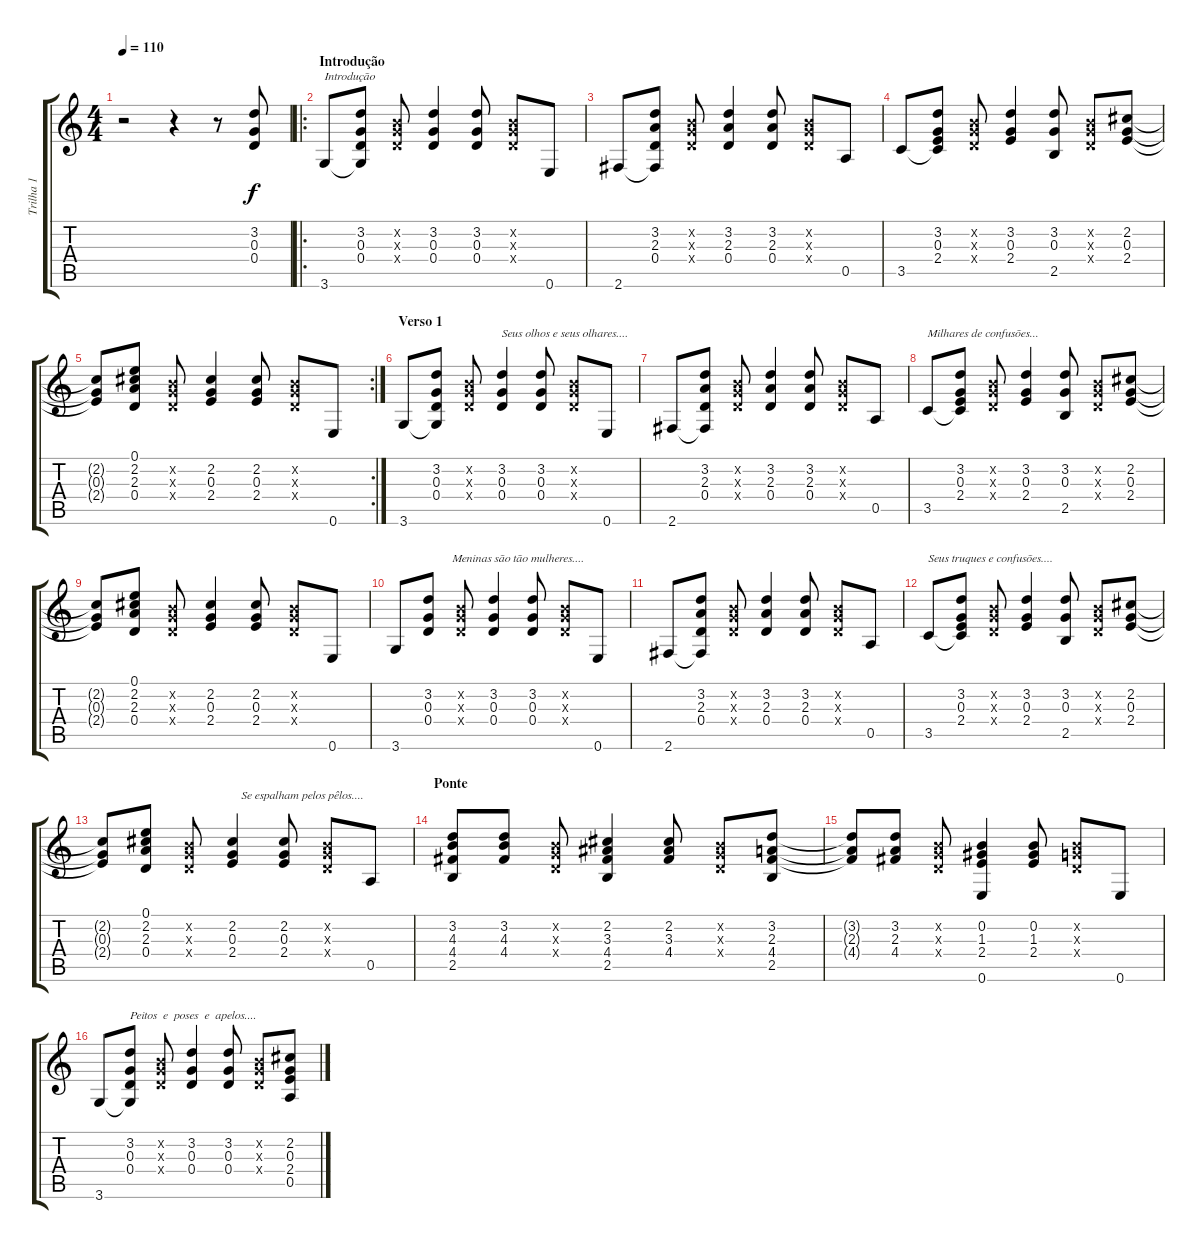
\track ("Trilha 1" "Trilha 1") {instrument acousticguitarnylon}
\staff {score tabs}
\tuning (E4 B3 G3 D3 A2 E2) {hide}
\ts (4 4)
\tempo 110
\clef g2
\ks c
r.2{dy f instrument acousticguitarnylon} r.4 r.8 (3.2 0.3 0.4).8 |
\ro
\section ("" "Introdução")
3.6.8{txt "Introdução"} (3.2 0.3 0.4 3.6{t}).8 (0.2{x} 0.3{x} 0.4{x}).8 (3.2 0.3 0.4).4 (3.2 0.3 0.4).8 (0.2{x} 0.3{x} 0.4{x}).8 0.6.8 |
2.6.8 (3.2 2.3 0.4 2.6{t}).8 (0.2{x} 0.3{x} 0.4{x}).8 (3.2 2.3 0.4).4 (3.2 2.3 0.4).8 (0.2{x} 0.3{x} 0.4{x}).8 0.5.8 |
3.5.8 (3.2 0.3 2.4 3.5{t}).8 (0.2{x} 0.3{x} 0.4{x}).8 (3.2 0.3 2.4).4 (3.2 0.3 2.5).8 (0.2{x} 0.3{x} 0.4{x}).8 (2.2 0.3 2.4).8 |
\rc 2
(2.2{t} 0.3{t} 2.4{t}).8 (0.1 2.2 2.3 0.4).8 (0.2{x} 0.3{x} 0.4{x}).8 (2.2 0.3 2.4).4 (2.2 0.3 2.4).8 (0.2{x} 0.3{x} 0.4{x}).8 0.6.8 |
\section ("" "Verso 1")
3.6.8 (3.2 0.3 0.4 3.6{t}).8 (0.2{x} 0.3{x} 0.4{x}).8 (3.2 0.3 0.4).4{txt "Seus olhos e seus olhares...."} (3.2 0.3 0.4).8 (0.2{x} 0.3{x} 0.4{x}).8 0.6.8 |
2.6.8 (3.2 2.3 0.4 2.6{t}).8 (0.2{x} 0.3{x} 0.4{x}).8 (3.2 2.3 0.4).4 (3.2 2.3 0.4).8 (0.2{x} 0.3{x} 0.4{x}).8 0.5.8 |
3.5.8{txt "Milhares de confusões..."} (3.2 0.3 2.4 3.5{t}).8 (0.2{x} 0.3{x} 0.4{x}).8 (3.2 0.3 2.4).4 (3.2 0.3 2.5).8 (0.2{x} 0.3{x} 0.4{x}).8 (2.2 0.3 2.4).8 |
(2.2{t} 0.3{t} 2.4{t}).8 (0.1 2.2 2.3 0.4).8 (0.2{x} 0.3{x} 0.4{x}).8 (2.2 0.3 2.4).4 (2.2 0.3 2.4).8 (0.2{x} 0.3{x} 0.4{x}).8 0.6.8 |
3.6.8 (3.2 0.3 0.4).8{txt "        Meninas são tão mulheres...."} (0.2{x} 0.3{x} 0.4{x}).8 (3.2 0.3 0.4).4 (3.2 0.3 0.4).8 (0.2{x} 0.3{x} 0.4{x}).8 0.6.8 |
2.6.8 (3.2 2.3 0.4 2.6{t}).8 (0.2{x} 0.3{x} 0.4{x}).8 (3.2 2.3 0.4).4 (3.2 2.3 0.4).8 (0.2{x} 0.3{x} 0.4{x}).8 0.5.8 |
3.5.8{txt "Seus truques e confusões...."} (3.2 0.3 2.4 3.5{t}).8 (0.2{x} 0.3{x} 0.4{x}).8 (3.2 0.3 2.4).4 (3.2 0.3 2.5).8 (0.2{x} 0.3{x} 0.4{x}).8 (2.2 0.3 2.4).8 |
(2.2{t} 0.3{t} 2.4{t}).8 (0.1 2.2 2.3 0.4).8 (0.2{x} 0.3{x} 0.4{x}).8 (2.2 0.3 2.4).4{txt "   Se espalham pelos pêlos...."} (2.2 0.3 2.4).8 (0.2{x} 0.3{x} 0.4{x}).8 0.5.8 |
\section ("" "Ponte")
(3.2 4.3 4.4 2.5).8 (3.2 4.3 4.4).8 (0.2{x} 0.3{x} 0.4{x}).8 (2.2 3.3 4.4 2.5).4 (2.2 3.3 4.4).8 (0.2{x} 0.3{x} 0.4{x}).8 (3.2 2.3 4.4 2.5).8 |
(3.2{t} 2.3{t} 4.4{t}).8 (3.2 2.3 4.4).8 (0.2{x} 0.3{x} 0.4{x}).8 (0.2 1.3 2.4 0.6).4 (0.2 1.3 2.4).8 (0.2{x} 0.3{x} 0.4{x}).8 0.6.8 |
3.6.8 (3.2 0.3 0.4 3.6{t}).8{txt "Peitos  e  poses  e  apelos...."} (0.2{x} 0.3{x} 0.4{x}).8 (3.2 0.3 0.4).4 (3.2 0.3 0.4).8 (0.2{x} 0.3{x} 0.4{x}).8 (2.2 0.3 2.4 0.5).8
